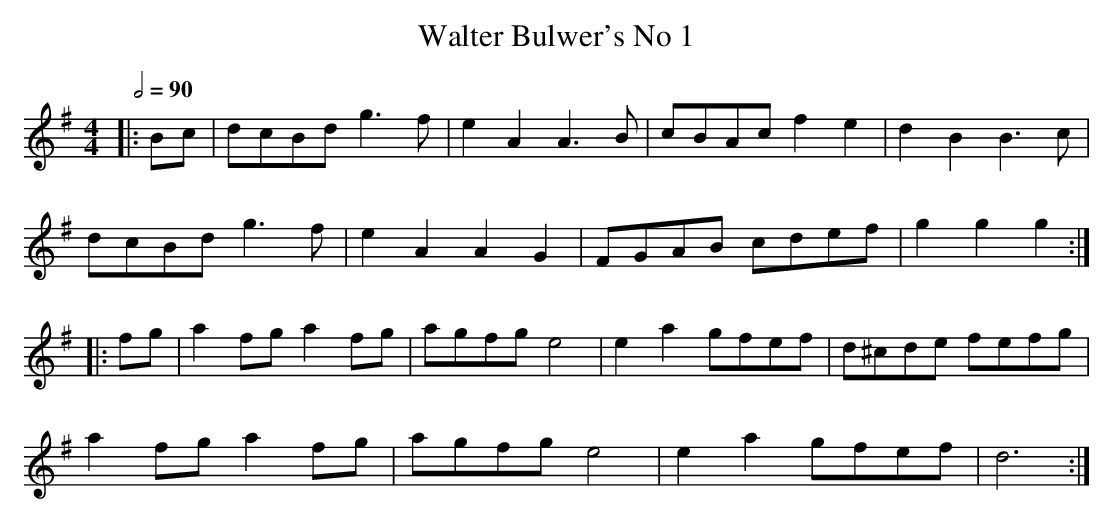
X:1
T:Walter Bulwer's No 1
M:4/4
L:1/8
Q:1/2=90
K:G
|:Bc|dcBd g3f|e2A2A3B|cBAc f2e2|d2B2B3c|
dcBd g3f|e2A2A2G2|FGAB cdef|g2g2g2:|
|:fg|a2fg a2fg|agfg e4|e2a2gfef|d^cde fefg|
a2fg a2fg|agfg e4|e2a2gfef|d6:|
